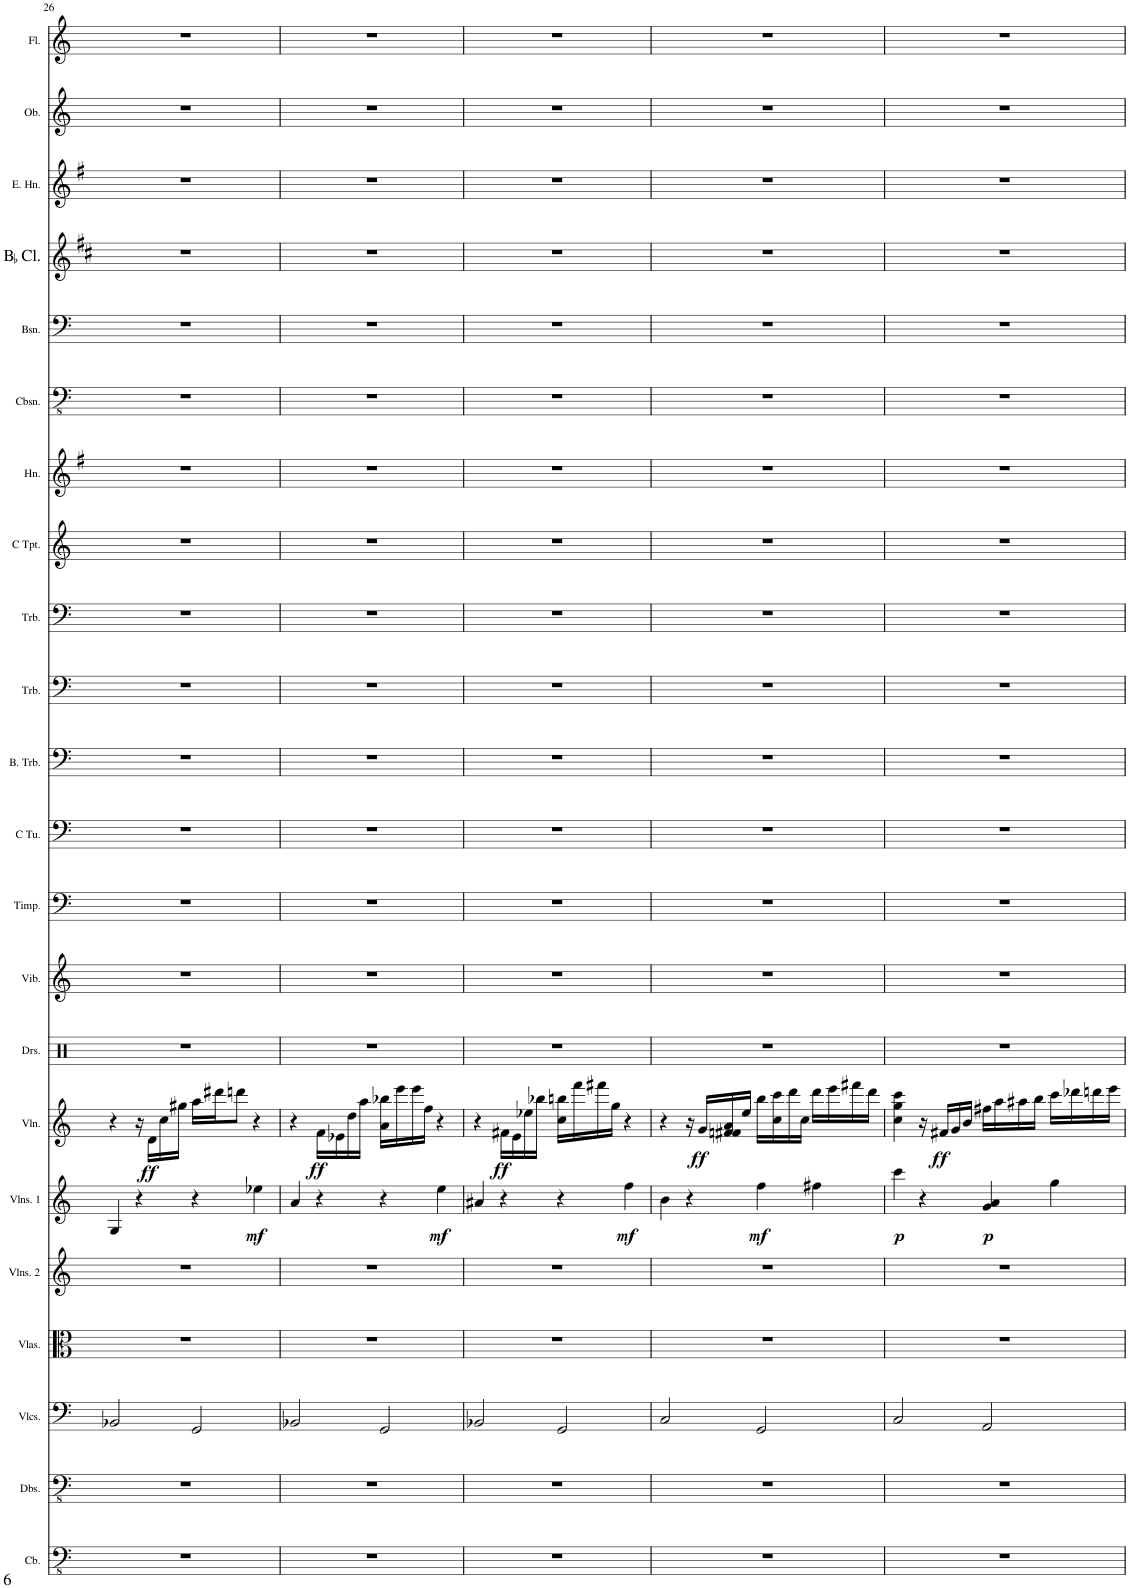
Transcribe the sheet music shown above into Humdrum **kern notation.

**kern	**kern	**kern	**kern	**kern	**kern	**dynam	**kern	**dynam	**kern	**kern	**kern	**kern	**kern	**kern	**kern	**kern	**kern	**kern	**kern	**kern	**kern	**kern	**kern
*part22	*part21	*part20	*part19	*part18	*part17	*part17	*part16	*part16	*part15	*part14	*part13	*part12	*part11	*part10	*part9	*part8	*part7	*part6	*part5	*part4	*part3	*part2	*part1
*staff22	*staff21	*staff20	*staff19	*staff18	*staff17	*staff17	*staff16	*staff16	*staff15	*staff14	*staff13	*staff12	*staff11	*staff10	*staff9	*staff8	*staff7	*staff6	*staff5	*staff4	*staff3	*staff2	*staff1
*I"Double Bass	*I"Double Basses	*I"Violoncellos	*I"Violas	*I"Violins 2	*I"Violins 1	*	*I"Violin	*	*I"Drumset	*I"Vibraphone	*I"Timpani	*I"C Tuba	*I"Bass Trombone	*I"Trombone	*I"Trombone	*I"C Trumpet	*I"Horn	*I"Contrabassoon	*I"Bassoon	*I"BaccidentalFlat Clarinet	*I"English Horn	*I"Oboe	*I"Flute
*	*I'Dbs.	*I'Vlcs.	*I'Vlas.	*I'Vlns. 2	*I'Vlns. 1	*	*I'Vln.	*	*I'Drs.	*I'Vib.	*I'Timp.	*I'C Tu.	*I'B. Trb.	*I'Trb.	*I'Trb.	*I'C Tpt.	*I'Hn.	*I'Cbsn.	*I'Bsn.	*I'BaccidentalFlat Cl.	*I'E. Hn.	*I'Ob.	*I'Fl.
!!LO:PB:g=z
*clefFv4	*clefFv4	*clefF4	*clefC3	*clefG2	*clefG2	*	*clefG2	*	*clefX	*clefG2	*clefF4	*clefF4	*clefF4	*clefF4	*clefF4	*clefG2	*clefG2	*clefFv4	*clefF4	*clefG2	*clefG2	*clefG2	*clefG2
*Trd7c12	*	*	*	*	*	*	*	*	*	*	*	*	*	*	*	*	*Trd4c7	*Trd7c12	*	*Trd1c2	*Trd4c7	*	*
*k[]	*k[]	*k[]	*k[]	*k[]	*k[]	*	*k[]	*	*k[]	*k[]	*k[]	*k[]	*k[]	*k[]	*k[]	*k[]	*k[f#]	*k[]	*k[]	*k[f#c#]	*k[f#]	*k[]	*k[]
*M4/4	*M4/4	*M4/4	*M4/4	*M4/4	*M4/4	*	*M5/4	*	*M4/4	*M4/4	*M4/4	*M4/4	*M4/4	*M4/4	*M4/4	*M4/4	*M4/4	*M4/4	*M4/4	*M4/4	*M4/4	*M4/4	*M4/4
*met(c)	*met(c)	*met(c)	*met(c)	*met(c)	*met(c)	*	*	*	*met(c)	*met(c)	*met(c)	*met(c)	*met(c)	*met(c)	*met(c)	*met(c)	*met(c)	*met(c)	*met(c)	*met(c)	*met(c)	*met(c)	*met(c)
=26	=26	=26	=26	=26	=26	=26	=26	=26	=26	=26	=26	=26	=26	=26	=26	=26	=26	=26	=26	=26	=26	=26	=26
1r	1r	2BB-X/	1r	1r	4G/	.	4r	.	1r	1r	1r	1r	1r	1r	1r	1r	1r	1r	1r	1r	1r	1r	1r
.	.	.	.	.	4r	.	16r	.	.	.	.	.	.	.	.	.	.	.	.	.	.	.	.
!	!	!	!	!	!	!	!	!LO:DY:b	!	!	!	!	!	!	!	!	!	!	!	!	!	!	!
.	.	.	.	.	.	.	16d\LL	ff	.	.	.	.	.	.	.	.	.	.	.	.	.	.	.
.	.	.	.	.	.	.	16cc\	.	.	.	.	.	.	.	.	.	.	.	.	.	.	.	.
.	.	.	.	.	.	.	16gg#X\JJ	.	.	.	.	.	.	.	.	.	.	.	.	.	.	.	.
.	.	2GG/	.	.	4r	.	16aa\LL	.	.	.	.	.	.	.	.	.	.	.	.	.	.	.	.
.	.	.	.	.	.	.	16ddd#X\J	.	.	.	.	.	.	.	.	.	.	.	.	.	.	.	.
.	.	.	.	.	.	.	8dddn\J	.	.	.	.	.	.	.	.	.	.	.	.	.	.	.	.
!	!	!	!	!	!	!LO:DY:b	!	!	!	!	!	!	!	!	!	!	!	!	!	!	!	!	!
.	.	.	.	.	4ee-X\	mf	4r	.	.	.	.	.	.	.	.	.	.	.	.	.	.	.	.
=27	=27	=27	=27	=27	=27	=27	=27	=27	=27	=27	=27	=27	=27	=27	=27	=27	=27	=27	=27	=27	=27	=27	=27
1r	1r	2BB-X/	1r	1r	4a/	.	4r	.	1r	1r	1r	1r	1r	1r	1r	1r	1r	1r	1r	1r	1r	1r	1r
!	!	!	!	!	!	!	!	!LO:DY:b	!	!	!	!	!	!	!	!	!	!	!	!	!	!	!
.	.	.	.	.	4r	.	16f\LL	ff	.	.	.	.	.	.	.	.	.	.	.	.	.	.	.
.	.	.	.	.	.	.	16e-X\	.	.	.	.	.	.	.	.	.	.	.	.	.	.	.	.
.	.	.	.	.	.	.	16dd\	.	.	.	.	.	.	.	.	.	.	.	.	.	.	.	.
.	.	.	.	.	.	.	16aa\JJ	.	.	.	.	.	.	.	.	.	.	.	.	.	.	.	.
.	.	2GG/	.	.	4r	.	16a\ 16bb-X\LL	.	.	.	.	.	.	.	.	.	.	.	.	.	.	.	.
.	.	.	.	.	.	.	16eee\	.	.	.	.	.	.	.	.	.	.	.	.	.	.	.	.
.	.	.	.	.	.	.	16eee\	.	.	.	.	.	.	.	.	.	.	.	.	.	.	.	.
.	.	.	.	.	.	.	16ff\JJ	.	.	.	.	.	.	.	.	.	.	.	.	.	.	.	.
!	!	!	!	!	!	!LO:DY:b	!	!	!	!	!	!	!	!	!	!	!	!	!	!	!	!	!
.	.	.	.	.	4ee\	mf	4r	.	.	.	.	.	.	.	.	.	.	.	.	.	.	.	.
=28	=28	=28	=28	=28	=28	=28	=28	=28	=28	=28	=28	=28	=28	=28	=28	=28	=28	=28	=28	=28	=28	=28	=28
1r	1r	2BB-X/	1r	1r	4a#X/	.	4r	.	1r	1r	1r	1r	1r	1r	1r	1r	1r	1r	1r	1r	1r	1r	1r
!	!	!	!	!	!	!	!	!LO:DY:b	!	!	!	!	!	!	!	!	!	!	!	!	!	!	!
.	.	.	.	.	4r	.	16f#X\LL	ff	.	.	.	.	.	.	.	.	.	.	.	.	.	.	.
.	.	.	.	.	.	.	16e\	.	.	.	.	.	.	.	.	.	.	.	.	.	.	.	.
.	.	.	.	.	.	.	16ee-X\	.	.	.	.	.	.	.	.	.	.	.	.	.	.	.	.
.	.	.	.	.	.	.	16bb-X\JJ	.	.	.	.	.	.	.	.	.	.	.	.	.	.	.	.
.	.	2GG/	.	.	4r	.	16cc\ 16bbn\LL	.	.	.	.	.	.	.	.	.	.	.	.	.	.	.	.
.	.	.	.	.	.	.	16fff\	.	.	.	.	.	.	.	.	.	.	.	.	.	.	.	.
.	.	.	.	.	.	.	16fff#X\	.	.	.	.	.	.	.	.	.	.	.	.	.	.	.	.
.	.	.	.	.	.	.	16gg\JJ	.	.	.	.	.	.	.	.	.	.	.	.	.	.	.	.
!	!	!	!	!	!	!LO:DY:b	!	!	!	!	!	!	!	!	!	!	!	!	!	!	!	!	!
.	.	.	.	.	4ff\	mf	4r	.	.	.	.	.	.	.	.	.	.	.	.	.	.	.	.
=29	=29	=29	=29	=29	=29	=29	=29	=29	=29	=29	=29	=29	=29	=29	=29	=29	=29	=29	=29	=29	=29	=29	=29
1r	1r	2C/	1r	1r	4b\	.	4r	.	1r	1r	1r	1r	1r	1r	1r	1r	1r	1r	1r	1r	1r	1r	1r
.	.	.	.	.	4r	.	16r	.	.	.	.	.	.	.	.	.	.	.	.	.	.	.	.
!	!	!	!	!	!	!	!	!LO:DY:b	!	!	!	!	!	!	!	!	!	!	!	!	!	!	!
.	.	.	.	.	.	.	16g/LL	ff	.	.	.	.	.	.	.	.	.	.	.	.	.	.	.
.	.	.	.	.	.	.	16fn/ 16f#X/ 16a/	.	.	.	.	.	.	.	.	.	.	.	.	.	.	.	.
.	.	.	.	.	.	.	16ee/JJ	.	.	.	.	.	.	.	.	.	.	.	.	.	.	.	.
!	!	!	!	!	!	!LO:DY:b	!	!	!	!	!	!	!	!	!	!	!	!	!	!	!	!	!
.	.	2GG/	.	.	4ff\	mf	16bb\LL	.	.	.	.	.	.	.	.	.	.	.	.	.	.	.	.
.	.	.	.	.	.	.	16cc\ 16ccc\	.	.	.	.	.	.	.	.	.	.	.	.	.	.	.	.
.	.	.	.	.	.	.	16ddd\	.	.	.	.	.	.	.	.	.	.	.	.	.	.	.	.
.	.	.	.	.	.	.	16cc\JJ	.	.	.	.	.	.	.	.	.	.	.	.	.	.	.	.
.	.	.	.	.	4ff#X\	.	16ddd\LL	.	.	.	.	.	.	.	.	.	.	.	.	.	.	.	.
.	.	.	.	.	.	.	16eee\	.	.	.	.	.	.	.	.	.	.	.	.	.	.	.	.
.	.	.	.	.	.	.	16fff#X\	.	.	.	.	.	.	.	.	.	.	.	.	.	.	.	.
.	.	.	.	.	.	.	16ddd\JJ	.	.	.	.	.	.	.	.	.	.	.	.	.	.	.	.
=30	=30	=30	=30	=30	=30	=30	=30	=30	=30	=30	=30	=30	=30	=30	=30	=30	=30	=30	=30	=30	=30	=30	=30
!	!	!	!	!	!	!LO:DY:b	!	!	!	!	!	!	!	!	!	!	!	!	!	!	!	!	!
1r	1r	2C/	1r	1r	4ccc\	p	4cc\ 4gg\ 4ccc\	.	1r	1r	1r	1r	1r	1r	1r	1r	1r	1r	1r	1r	1r	1r	1r
.	.	.	.	.	4r	.	16r	.	.	.	.	.	.	.	.	.	.	.	.	.	.	.	.
!	!	!	!	!	!	!	!	!LO:DY:b	!	!	!	!	!	!	!	!	!	!	!	!	!	!	!
.	.	.	.	.	.	.	16f#X/LL	ff	.	.	.	.	.	.	.	.	.	.	.	.	.	.	.
.	.	.	.	.	.	.	16g/	.	.	.	.	.	.	.	.	.	.	.	.	.	.	.	.
.	.	.	.	.	.	.	16b/JJ	.	.	.	.	.	.	.	.	.	.	.	.	.	.	.	.
!	!	!	!	!	!	!LO:DY:b	!	!	!	!	!	!	!	!	!	!	!	!	!	!	!	!	!
.	.	2AA/	.	.	4g/ 4a/	p	16ff#X\LL	.	.	.	.	.	.	.	.	.	.	.	.	.	.	.	.
.	.	.	.	.	.	.	16aa\	.	.	.	.	.	.	.	.	.	.	.	.	.	.	.	.
.	.	.	.	.	.	.	16aa#X\	.	.	.	.	.	.	.	.	.	.	.	.	.	.	.	.
.	.	.	.	.	.	.	16bb\JJ	.	.	.	.	.	.	.	.	.	.	.	.	.	.	.	.
.	.	.	.	.	4gg\	.	16ccc\LL	.	.	.	.	.	.	.	.	.	.	.	.	.	.	.	.
.	.	.	.	.	.	.	16ddd-X\	.	.	.	.	.	.	.	.	.	.	.	.	.	.	.	.
.	.	.	.	.	.	.	16dddn\	.	.	.	.	.	.	.	.	.	.	.	.	.	.	.	.
.	.	.	.	.	.	.	16eee\JJ	.	.	.	.	.	.	.	.	.	.	.	.	.	.	.	.
=	=	=	=	=	=	=	=	=	=	=	=	=	=	=	=	=	=	=	=	=	=	=	=
*-	*-	*-	*-	*-	*-	*-	*-	*-	*-	*-	*-	*-	*-	*-	*-	*-	*-	*-	*-	*-	*-	*-	*-
